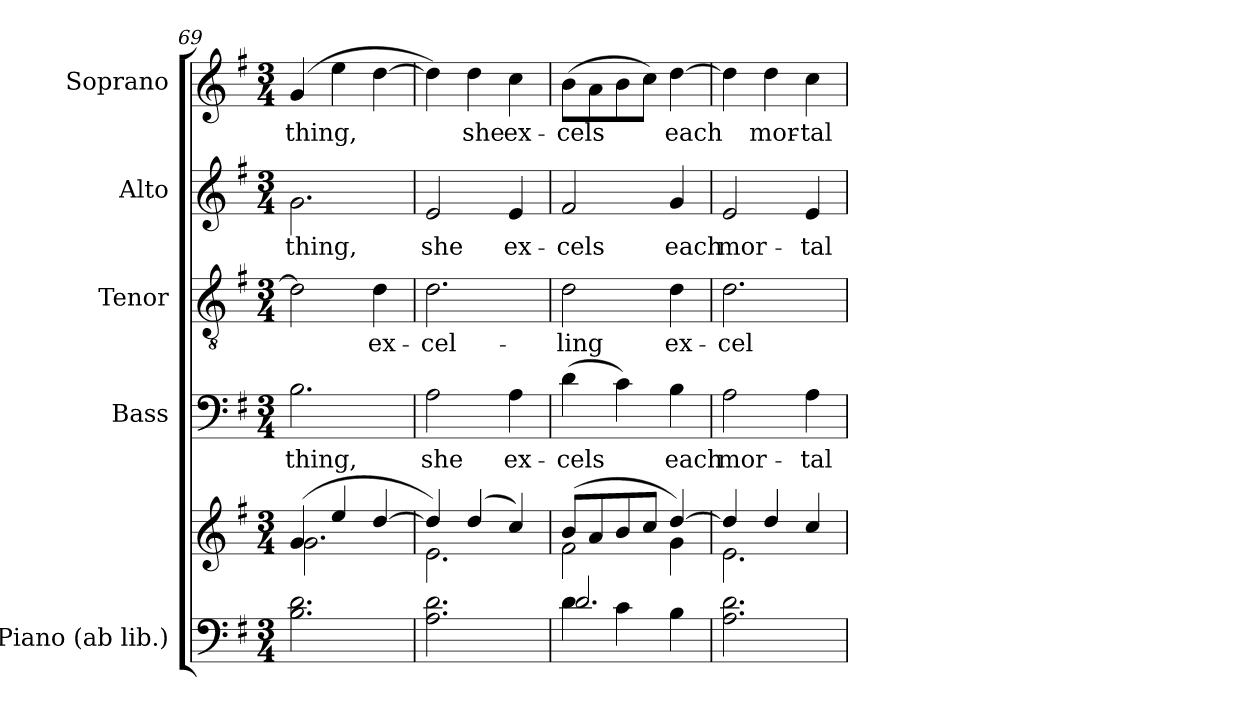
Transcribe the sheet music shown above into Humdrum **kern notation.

**kern	**kern	**kern	**text	**kern	**text	**kern	**text	**kern	**text
*part5	*part5	*part4	*part4	*part3	*part3	*part2	*part2	*part1	*part1
*staff6	*staff5	*staff4	*staff4	*staff3	*staff3	*staff2	*staff2	*staff1	*staff1
*I"Piano (ab lib.)	*	*I"Bass	*	*I"Tenor	*	*I"Alto	*	*I"Soprano	*
*I'Pno.	*	*I'B.	*	*I'T.	*	*I'A.	*	*I'S.	*
*clefF4	*clefG2	*clefF4	*	*clefGv2	*	*clefG2	*	*clefG2	*
*	*	*	*	*ITrd7c12	*	*	*	*	*
*k[f#]	*k[f#]	*k[f#]	*	*k[f#]	*	*k[f#]	*	*k[f#]	*
*G:	*G:	*G:	*	*G:	*	*G:	*	*G:	*
*M3/4	*M3/4	*M3/4	*	*M3/4	*	*M3/4	*	*M3/4	*
=69	=69	=69	=69	=69	=69	=69	=69	=69	=69
*	*^	*	*	*	*	*	*	*	*
!	!	!	!	!LO:LY:b:color=#000000	!	!	!	!	!	!
!	!	!	!	!	!	!	!	!LO:LY:b:color=#000000	!	!
!	!	!	!	!	!	!	!	!	!	!LO:LY:b:color=#000000
2.Bi\ 2.di	(4gi/	2.gi\	2.Bi\	thing,	2Di\]	.	2.gi\	thing,	(4gi/	thing,
.	4eei/	.	.	.	.	.	.	.	4eei\	.
!	!	!	!	!	!	!LO:LY:b:color=#000000	!	!	!	!
.	[4ddi/	.	.	.	4Di\	ex-	.	.	[4ddi\	.
=70	=70	=70	=70	=70	=70	=70	=70	=70	=70	=70
!	!	!	!	!LO:LY:b:color=#000000	!	!	!	!	!	!
!	!	!	!	!	!	!LO:LY:b:color=#000000	!	!	!	!
!	!	!	!	!	!	!	!	!LO:LY:b:color=#000000	!	!
2.Ai\ 2.di	4ddi/])	2.ei\	2Ai\	she	2.Di\	-cel-	2ei/	she	4ddi\])	.
!	!	!	!	!	!	!	!	!	!	!LO:LY:b:color=#000000
.	(4ddi/	.	.	.	.	.	.	.	4ddi\	she
!	!	!	!	!LO:LY:b:color=#000000	!	!	!	!	!	!
!	!	!	!	!	!	!	!	!LO:LY:b:color=#000000	!	!
!	!	!	!	!	!	!	!	!	!	!LO:LY:b:color=#000000
.	4cci/)	.	4Ai\	ex-	.	.	4ei/	ex-	4cci\	ex-
=71	=71	=71	=71	=71	=71	=71	=71	=71	=71	=71
*^	*	*	*	*	*	*	*	*	*	*
!	!	!	!	!	!LO:LY:b:color=#000000	!	!	!	!	!	!
!	!	!	!	!	!	!	!LO:LY:b:color=#000000	!	!	!	!
!	!	!	!	!	!	!	!	!	!LO:LY:b:color=#000000	!	!
!	!	!	!	!	!	!	!	!	!	!	!LO:LY:b:color=#000000
4di\	2.di/	(8bi/L	2f#i\	(4di\	-cels	2Di\	-ling	2f#i/	-cels	(8bi\L	-cels
.	.	8ai/	.	.	.	.	.	.	.	8ai\	.
4ci\	.	8bi/	.	4ci\)	.	.	.	.	.	8bi\	.
.	.	8cci/J	.	.	.	.	.	.	.	8cci\J)	.
!	!	!	!	!	!LO:LY:b:color=#000000	!	!	!	!	!	!
!	!	!	!	!	!	!	!LO:LY:b:color=#000000	!	!	!	!
!	!	!	!	!	!	!	!	!	!LO:LY:b:color=#000000	!	!
!	!	!	!	!	!	!	!	!	!	!	!LO:LY:b:color=#000000
4Bi\	.	[4ddi/)	4gi\	4Bi\	each	4Di\	ex-	4gi/	each	[4ddi\	each
*v	*v	*	*	*	*	*	*	*	*	*	*
!!LO:PB:g=z
=72	=72	=72	=72	=72	=72	=72	=72	=72	=72	=72
!	!	!	!	!LO:LY:b:color=#000000	!	!	!	!	!	!
!	!	!	!	!	!	!LO:LY:b:color=#000000	!	!	!	!
!	!	!	!	!	!	!	!	!LO:LY:b:color=#000000	!	!
2.Ai\ 2.di	4ddi/]	2.ei\	2Ai\	mor-	2.Di\	-cel-	2ei/	mor-	4ddi\]	.
!	!	!	!	!	!	!	!	!	!	!LO:LY:b:color=#000000
.	4ddi/	.	.	.	.	.	.	.	4ddi\	mor-
!	!	!	!	!LO:LY:b:color=#000000	!	!	!	!	!	!
!	!	!	!	!	!	!	!	!LO:LY:b:color=#000000	!	!
!	!	!	!	!	!	!	!	!	!	!LO:LY:b:color=#000000
.	4cci/	.	4Ai\	-tal	.	.	4ei/	-tal	4cci\	-tal
*	*v	*v	*	*	*	*	*	*	*	*
=	=	=	=	=	=	=	=	=	=
*-	*-	*-	*-	*-	*-	*-	*-	*-	*-
